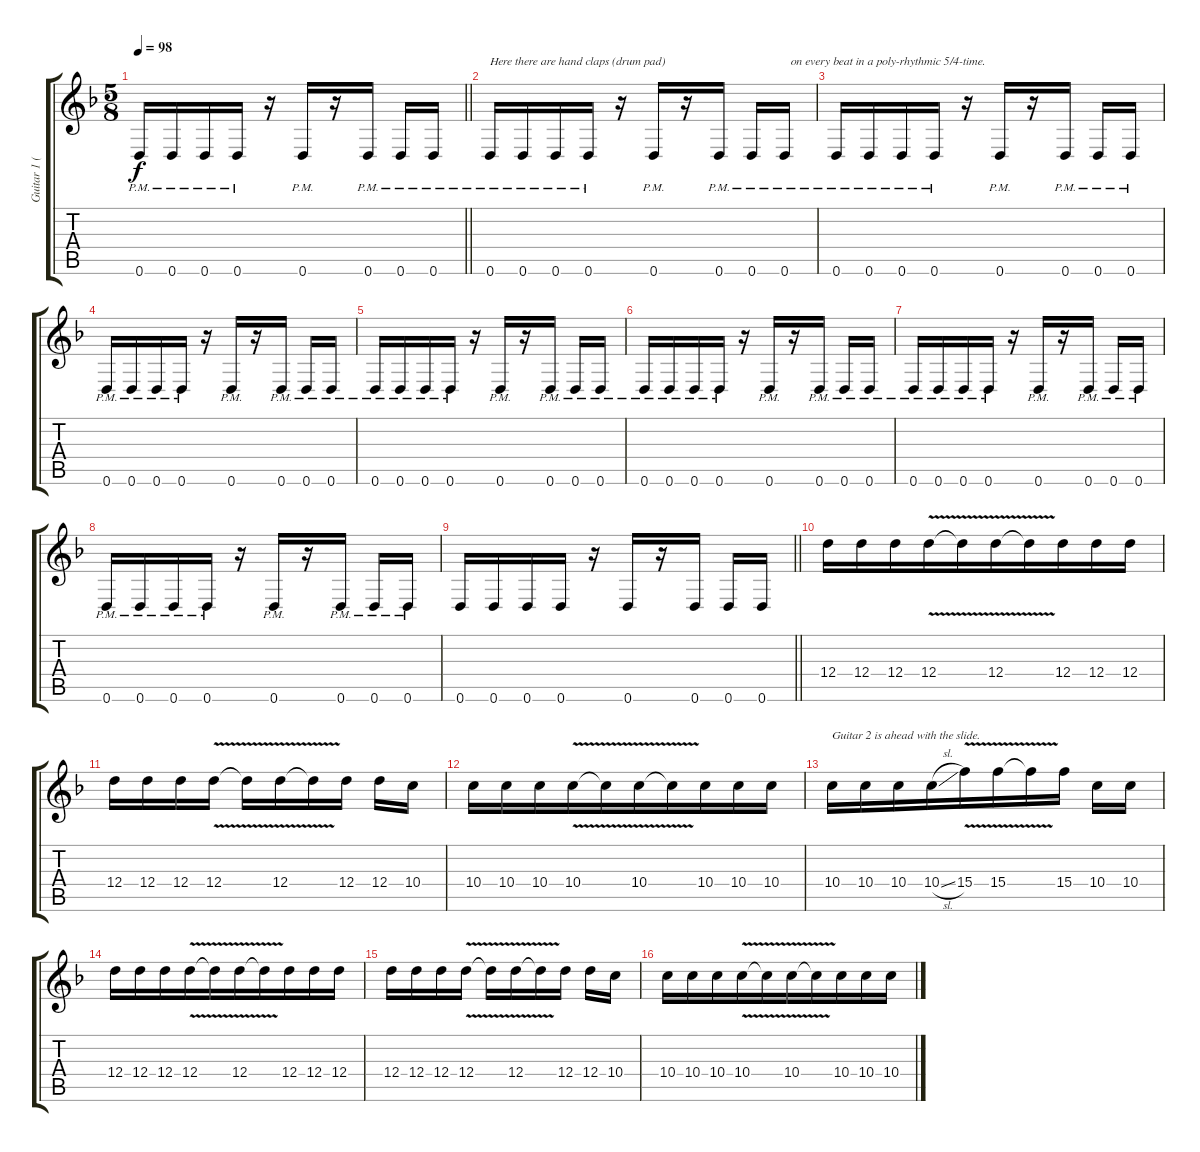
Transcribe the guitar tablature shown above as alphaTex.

\track ("Guitar 1 (left)" "Guitar 1 (") {instrument distortionguitar}
\staff {score tabs}
\tuning (E4 B3 G3 D3 A2 D2) {hide}
\ts (5 8)
\tempo 98
\clef g2
\barLineRight lightlight
\ks dminor
0.6{pm}.16{dy f} 0.6{pm}.16{beam merge} 0.6{pm}.16 0.6{pm}.16{beam split} r.16 0.6{pm}.16{beam merge} r.16 0.6{pm}.16{beam split} 0.6{pm}.16 0.6{pm}.16 |
0.6{pm}.16{txt "Here there are hand claps (drum pad)"} 0.6{pm}.16{beam merge} 0.6{pm}.16 0.6{pm}.16{beam split} r.16 0.6{pm}.16{beam merge} r.16 0.6{pm}.16{beam split} 0.6{pm}.16 0.6{pm}.16{txt "  on every beat in a poly-rhythmic 5/4-time."} |
0.6{pm}.16 0.6{pm}.16{beam merge} 0.6{pm}.16 0.6{pm}.16{beam split} r.16 0.6{pm}.16{beam merge} r.16 0.6{pm}.16{beam split} 0.6{pm}.16 0.6{pm}.16 |
0.6{pm}.16 0.6{pm}.16{beam merge} 0.6{pm}.16 0.6{pm}.16{beam split} r.16 0.6{pm}.16{beam merge} r.16 0.6{pm}.16{beam split} 0.6{pm}.16 0.6{pm}.16 |
0.6{pm}.16 0.6{pm}.16{beam merge} 0.6{pm}.16 0.6{pm}.16{beam split} r.16 0.6{pm}.16{beam merge} r.16 0.6{pm}.16{beam split} 0.6{pm}.16 0.6{pm}.16 |
0.6{pm}.16 0.6{pm}.16{beam merge} 0.6{pm}.16 0.6{pm}.16{beam split} r.16 0.6{pm}.16{beam merge} r.16 0.6{pm}.16{beam split} 0.6{pm}.16 0.6{pm}.16 |
0.6{pm}.16 0.6{pm}.16{beam merge} 0.6{pm}.16 0.6{pm}.16{beam split} r.16 0.6{pm}.16{beam merge} r.16 0.6{pm}.16{beam split} 0.6{pm}.16 0.6{pm}.16 |
0.6{pm}.16 0.6{pm}.16{beam merge} 0.6{pm}.16 0.6{pm}.16{beam split} r.16 0.6{pm}.16{beam merge} r.16 0.6{pm}.16{beam split} 0.6{pm}.16 0.6{pm}.16 |
\barLineRight lightlight
0.6.16 0.6.16{beam merge} 0.6.16 0.6.16{beam split} r.16 0.6.16{beam merge} r.16 0.6.16{beam split} 0.6.16 0.6.16 |
12.4.16 12.4.16{beam merge} 12.4.16 12.4{v}.16 12.4{t}.16 12.4{v}.16{beam merge} 12.4{t}.16 12.4.16 12.4.16 12.4.16 |
12.4.16 12.4.16{beam merge} 12.4.16 12.4{v}.16{beam split} 12.4{t}.16 12.4{v}.16{beam merge} 12.4{t}.16 12.4.16{beam split} 12.4.16 10.4.16 |
10.4.16 10.4.16{beam merge} 10.4.16 10.4{v}.16 10.4{t}.16 10.4{v}.16{beam merge} 10.4{t}.16 10.4.16 10.4.16 10.4.16 |
10.4.16{txt "Guitar 2 is ahead with the slide."} 10.4.16{beam merge} 10.4.16{beam merge} 10.4{sl}.16 15.4{v}.16 15.4{v}.16{beam merge} 15.4{t}.16 15.4.16{beam split} 10.4.16 10.4.16 |
12.4.16 12.4.16{beam merge} 12.4.16 12.4{v}.16 12.4{t}.16 12.4{v}.16{beam merge} 12.4{t}.16 12.4.16 12.4.16 12.4.16 |
12.4.16 12.4.16{beam merge} 12.4.16 12.4{v}.16{beam split} 12.4{t}.16 12.4{v}.16{beam merge} 12.4{t}.16 12.4.16{beam split} 12.4.16 10.4.16 |
10.4.16 10.4.16{beam merge} 10.4.16 10.4{v}.16 10.4{t}.16 10.4{v}.16{beam merge} 10.4{t}.16 10.4.16 10.4.16 10.4.16
